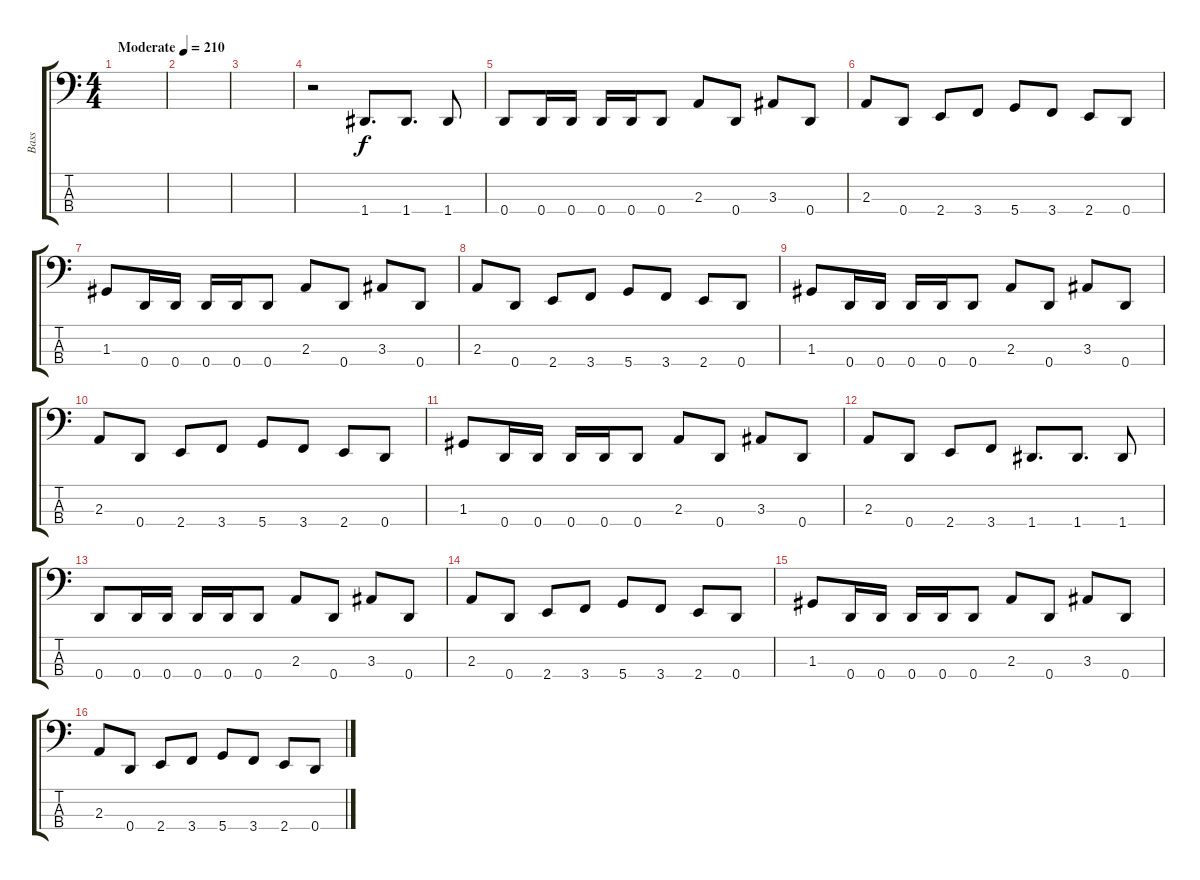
\track ("Bass" "Bass") {instrument electricbassfinger}
\staff {score tabs}
\tuning (F2 C2 G1 D1) {hide}
\ts (4 4)
\section ("" "")
\tempo (210 "Moderate")
\clef f4
\ks c
|
|
|
r.2 1.4.8{d} 1.4.8{d} 1.4.8 |
0.4.8 0.4.16 0.4.16 0.4.16 0.4.16 0.4.8 2.3.8 0.4.8 3.3.8 0.4.8 |
2.3.8 0.4.8 2.4.8 3.4.8 5.4.8 3.4.8 2.4.8 0.4.8 |
1.3.8 0.4.16 0.4.16 0.4.16 0.4.16 0.4.8 2.3.8 0.4.8 3.3.8 0.4.8 |
2.3.8 0.4.8 2.4.8 3.4.8 5.4.8 3.4.8 2.4.8 0.4.8 |
1.3.8 0.4.16 0.4.16 0.4.16 0.4.16 0.4.8 2.3.8 0.4.8 3.3.8 0.4.8 |
2.3.8 0.4.8 2.4.8 3.4.8 5.4.8 3.4.8 2.4.8 0.4.8 |
1.3.8 0.4.16 0.4.16 0.4.16 0.4.16 0.4.8 2.3.8 0.4.8 3.3.8 0.4.8 |
2.3.8 0.4.8 2.4.8 3.4.8 1.4.8{d} 1.4.8{d} 1.4.8 |
0.4.8 0.4.16 0.4.16 0.4.16 0.4.16 0.4.8 2.3.8 0.4.8 3.3.8 0.4.8 |
2.3.8 0.4.8 2.4.8 3.4.8 5.4.8 3.4.8 2.4.8 0.4.8 |
1.3.8 0.4.16 0.4.16 0.4.16 0.4.16 0.4.8 2.3.8 0.4.8 3.3.8 0.4.8 |
2.3.8 0.4.8 2.4.8 3.4.8 5.4.8 3.4.8 2.4.8 0.4.8
